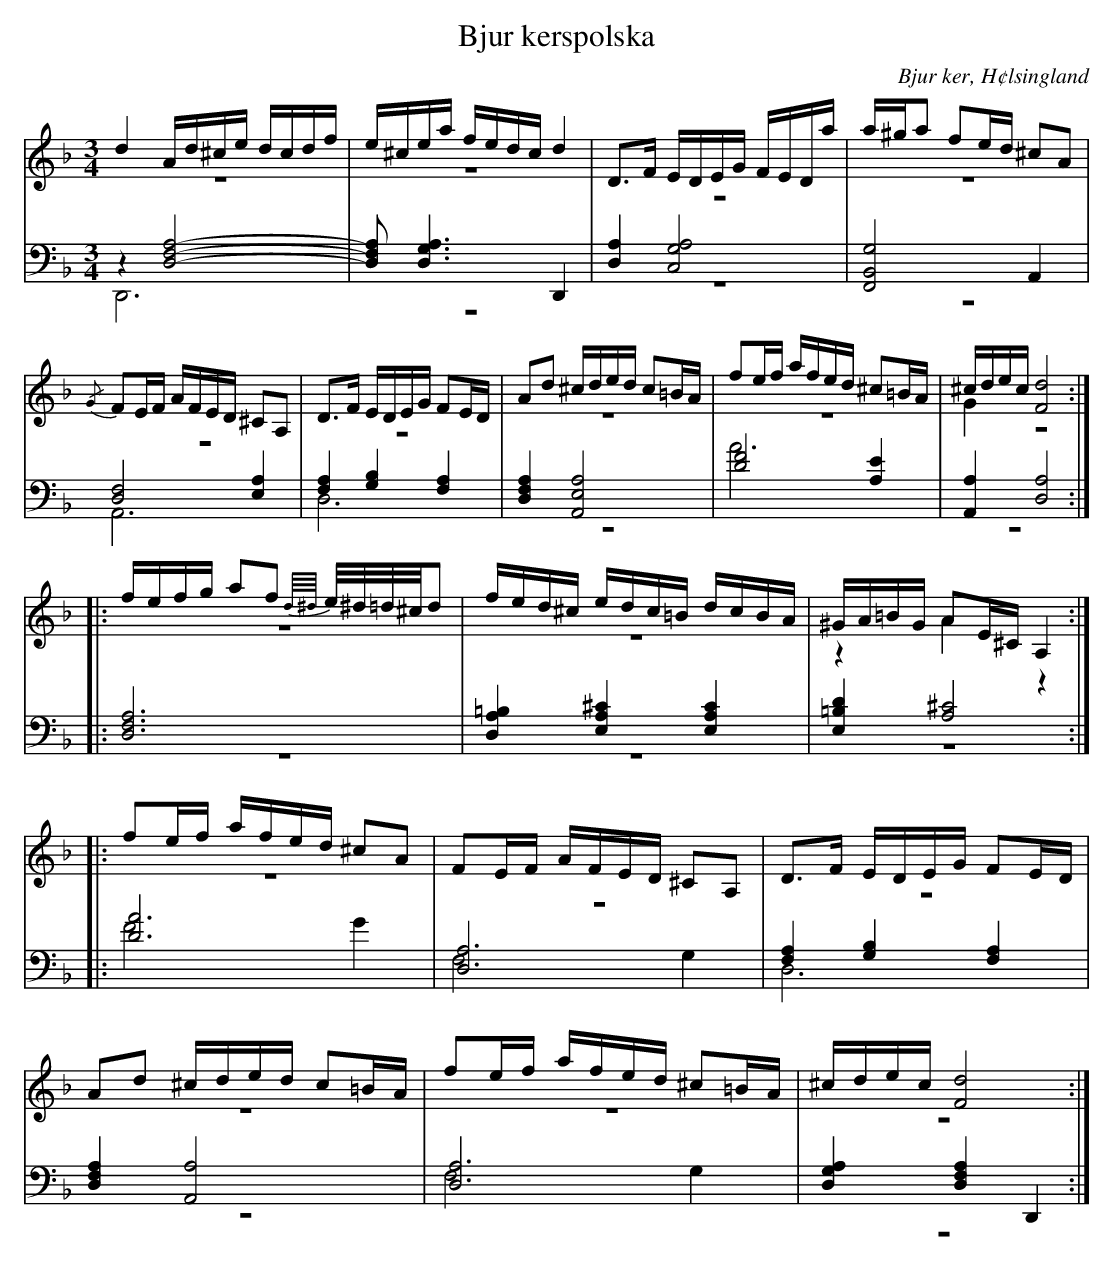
X:1
T: Bjur kerspolska
O: Bjur ker, H¢lsingland
M: 3/4
L: 1/16
K: Dm
V:1
V:2 merge
V:3
V:4 merge
V:1
d4 Ad^ce dcdf |e^cea fedc d4|D2>F2 EDEG FEDa|a^ga2 f2ed ^c2A2|
{/G}F2EF AFED ^C2A,2|D2>F2 EDEG F2ED|A2d2 ^cded c2=BA|f2ef afed ^c2=BA|^cdec [F8d8]:|
|:fefg a2f2 {d//^d//}e/^d/=d/^c/d2 |fed^c edc=B dcBA|^GA=BG A2E^C A,4:|
|:f2ef afed ^c2A2|F2EF AFED ^C2A,2|D2>F2 EDEG F2ED|
A2d2 ^cded c2=BA|f2ef afed ^c2=BA|^cdec [F8d8]:|
V:2
z12|z12|z12|z12|
z12|z12|z12|z12|G4 z8:|
|:z12|z12|z4 A4 z4:|
|:z12|z12|z12|
z12|z12|z12:|
V:3 clef=bass
z4 [D,8F,8 A,8]-|[D,2F,2 A,2] [D,6G,6A,6] D,,4|[D,4A,4] [C,8G,8A,8]|[B,,8F,,8G,8] A,,4|
[D,8F,8] [E,4A,4]|[F,4A,4] [G,4B,4] [F,4A,4]|[D,4F,4A,4] [A,,8E,8A,8]|[D8F8] [A,4E4]|[A,,4A,4] [D,8A,8]:|
|:[D,12F,12A,12]|[D,4A,4=B,4] [E,4A,4^C4] [E,4A,4C4]|[E,4=B,4D4] [A,8^C8]:|
|:[D12A12]|[D,12A,12]|[F,4A,4] [G,4B,4] [F,4A,4]|
[D,4F,4A,4] [A,,8A,8]|[D,12A,12]|[D,4G,4A,4] [D,4F,4A,4] D,,4:|
V:4 clef=bass
D,,12|z12|z12|z12|
A,,12|D,12|z12|A12|z12:|
|:z12|z12|z12:|
|:F8 G4|F,8 G,4|D,12|
z12|F,8 G,4|z12:|
